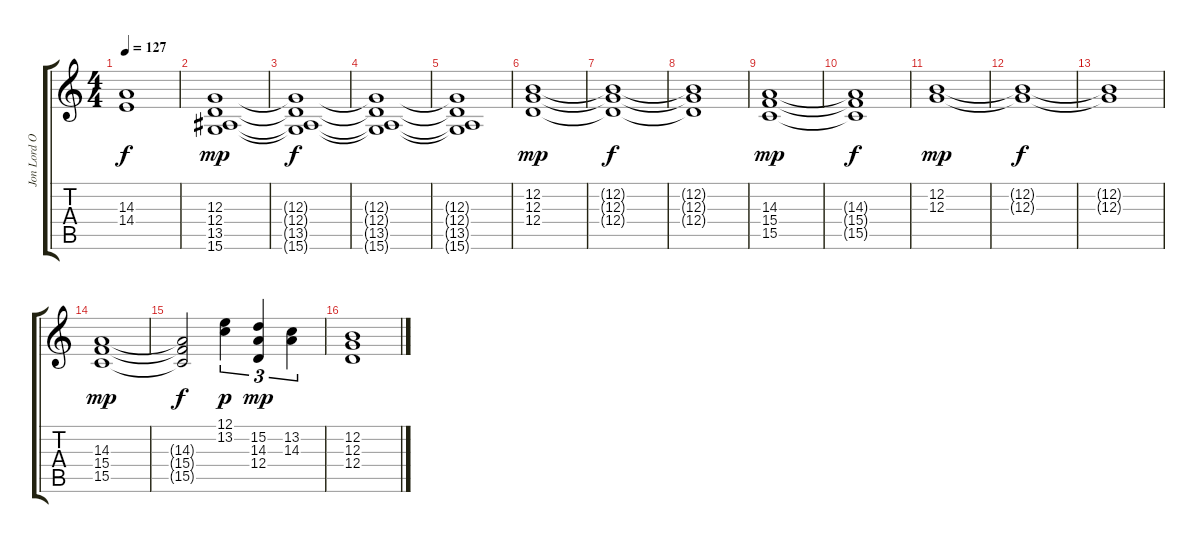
\track ("Jon Lord Organ" "Jon Lord O") {instrument rockorgan}
\staff {score tabs}
\tuning (E4 B3 G3 D3 A2 E2) {hide}
\ts (4 4)
\tempo 127
\clef g2
\ks c
(14.3{t} 14.4{t}).1{dy f} |
(12.3 12.4 13.5 15.6).1{dy mp} |
(12.3{t} 12.4{t} 13.5{t} 15.6{t}).1{dy f} |
(12.3{t} 12.4{t} 13.5{t} 15.6{t}).1 |
(12.3{t} 12.4{t} 13.5{t} 15.6{t}).1 |
(12.2 12.3 12.4).1{dy mp} |
(12.2{t} 12.3{t} 12.4{t}).1{dy f} |
(12.2{t} 12.3{t} 12.4{t}).1 |
(14.3 15.4 15.5).1{dy mp} |
(14.3{t} 15.4{t} 15.5{t}).1{dy f} |
(12.2 12.3).1{dy mp} |
(12.2{t} 12.3{t}).1{dy f} |
(12.2{t} 12.3{t}).1 |
(14.3 15.4 15.5).1{dy mp} |
(14.3{t} 15.4{t} 15.5{t}).2{dy f} (12.1 13.2).4{tu (3 2) dy p} (15.2 14.3 12.4).4{tu (3 2) dy mp} (13.2 14.3).4{tu (3 2)} |
(12.2 12.3 12.4).1
